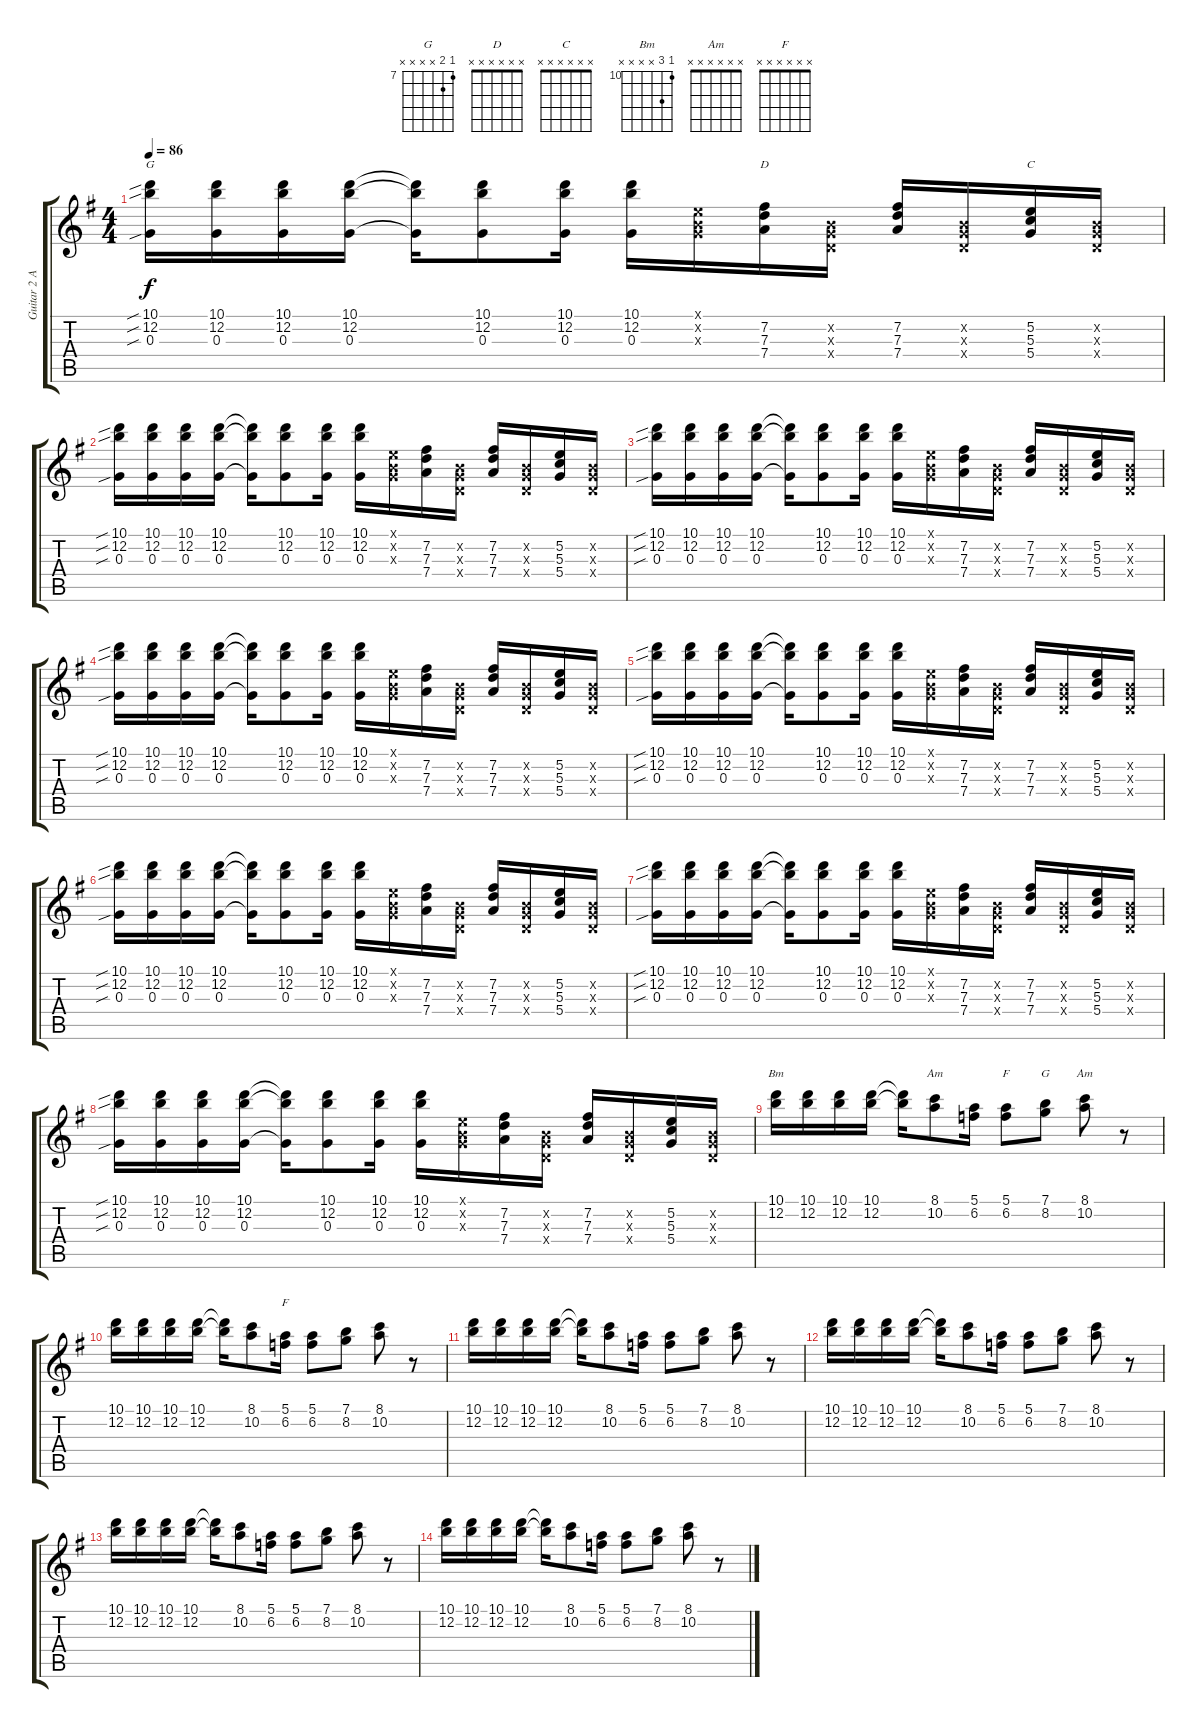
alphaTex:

\track ("Guitar 2 Acoustic" "Guitar 2 A") {instrument acousticguitarsteel}
\staff {score tabs}
\tuning (E4 B3 G3 D3 A2 E2) {hide}
\chord ("G" x x x x x x)
\chord ("D" x x x x x x)
\chord ("C" x x x x x x)
\chord ("Bm" 10 12 x x x x) {firstfret 10}
\chord ("Am" 8 10 x x x x) {firstfret 8}
\chord ("F" 5 6 x x x x) {firstfret 5}
\chord ("G" 7 8 x x x x) {firstfret 7}
\chord ("Am" x x x x x x)
\chord ("F" x x x x x x)
\ts (4 4)
\tempo 86
\clef g2
\ks g
(10.1{sib} 12.2{sib} 0.3{sib}).16{ch "G" dy f} (10.1 12.2 0.3).16 (10.1 12.2 0.3).16 (10.1 12.2 0.3).16 (10.1{t} 12.2{t} 0.3{t}).16 (10.1 12.2 0.3).8 (10.1 12.2 0.3).16 (10.1 12.2 0.3).16 (0.1{x} 0.2{x} 0.3{x}).16 (7.2 7.3 7.4).16{ch "D"} (0.2{x} 0.3{x} 0.4{x}).16 (7.2 7.3 7.4).16 (0.2{x} 0.3{x} 0.4{x}).16 (5.2 5.3 5.4).16{ch "C"} (0.2{x} 0.3{x} 0.4{x}).16 |
(10.1{sib} 12.2{sib} 0.3{sib}).16 (10.1 12.2 0.3).16 (10.1 12.2 0.3).16 (10.1 12.2 0.3).16 (10.1{t} 12.2{t} 0.3{t}).16 (10.1 12.2 0.3).8 (10.1 12.2 0.3).16 (10.1 12.2 0.3).16 (0.1{x} 0.2{x} 0.3{x}).16 (7.2 7.3 7.4).16 (0.2{x} 0.3{x} 0.4{x}).16 (7.2 7.3 7.4).16 (0.2{x} 0.3{x} 0.4{x}).16 (5.2 5.3 5.4).16 (0.2{x} 0.3{x} 0.4{x}).16 |
(10.1{sib} 12.2{sib} 0.3{sib}).16 (10.1 12.2 0.3).16 (10.1 12.2 0.3).16 (10.1 12.2 0.3).16 (10.1{t} 12.2{t} 0.3{t}).16 (10.1 12.2 0.3).8 (10.1 12.2 0.3).16 (10.1 12.2 0.3).16 (0.1{x} 0.2{x} 0.3{x}).16 (7.2 7.3 7.4).16 (0.2{x} 0.3{x} 0.4{x}).16 (7.2 7.3 7.4).16 (0.2{x} 0.3{x} 0.4{x}).16 (5.2 5.3 5.4).16 (0.2{x} 0.3{x} 0.4{x}).16 |
(10.1{sib} 12.2{sib} 0.3{sib}).16 (10.1 12.2 0.3).16 (10.1 12.2 0.3).16 (10.1 12.2 0.3).16 (10.1{t} 12.2{t} 0.3{t}).16 (10.1 12.2 0.3).8 (10.1 12.2 0.3).16 (10.1 12.2 0.3).16 (0.1{x} 0.2{x} 0.3{x}).16 (7.2 7.3 7.4).16 (0.2{x} 0.3{x} 0.4{x}).16 (7.2 7.3 7.4).16 (0.2{x} 0.3{x} 0.4{x}).16 (5.2 5.3 5.4).16 (0.2{x} 0.3{x} 0.4{x}).16 |
(10.1{sib} 12.2{sib} 0.3{sib}).16 (10.1 12.2 0.3).16 (10.1 12.2 0.3).16 (10.1 12.2 0.3).16 (10.1{t} 12.2{t} 0.3{t}).16 (10.1 12.2 0.3).8 (10.1 12.2 0.3).16 (10.1 12.2 0.3).16 (0.1{x} 0.2{x} 0.3{x}).16 (7.2 7.3 7.4).16 (0.2{x} 0.3{x} 0.4{x}).16 (7.2 7.3 7.4).16 (0.2{x} 0.3{x} 0.4{x}).16 (5.2 5.3 5.4).16 (0.2{x} 0.3{x} 0.4{x}).16 |
(10.1{sib} 12.2{sib} 0.3{sib}).16 (10.1 12.2 0.3).16 (10.1 12.2 0.3).16 (10.1 12.2 0.3).16 (10.1{t} 12.2{t} 0.3{t}).16 (10.1 12.2 0.3).8 (10.1 12.2 0.3).16 (10.1 12.2 0.3).16 (0.1{x} 0.2{x} 0.3{x}).16 (7.2 7.3 7.4).16 (0.2{x} 0.3{x} 0.4{x}).16 (7.2 7.3 7.4).16 (0.2{x} 0.3{x} 0.4{x}).16 (5.2 5.3 5.4).16 (0.2{x} 0.3{x} 0.4{x}).16 |
(10.1{sib} 12.2{sib} 0.3{sib}).16 (10.1 12.2 0.3).16 (10.1 12.2 0.3).16 (10.1 12.2 0.3).16 (10.1{t} 12.2{t} 0.3{t}).16 (10.1 12.2 0.3).8 (10.1 12.2 0.3).16 (10.1 12.2 0.3).16 (0.1{x} 0.2{x} 0.3{x}).16 (7.2 7.3 7.4).16 (0.2{x} 0.3{x} 0.4{x}).16 (7.2 7.3 7.4).16 (0.2{x} 0.3{x} 0.4{x}).16 (5.2 5.3 5.4).16 (0.2{x} 0.3{x} 0.4{x}).16 |
(10.1{sib} 12.2{sib} 0.3{sib}).16 (10.1 12.2 0.3).16 (10.1 12.2 0.3).16 (10.1 12.2 0.3).16 (10.1{t} 12.2{t} 0.3{t}).16 (10.1 12.2 0.3).8 (10.1 12.2 0.3).16 (10.1 12.2 0.3).16 (0.1{x} 0.2{x} 0.3{x}).16 (7.2 7.3 7.4).16 (0.2{x} 0.3{x} 0.4{x}).16 (7.2 7.3 7.4).16 (0.2{x} 0.3{x} 0.4{x}).16 (5.2 5.3 5.4).16 (0.2{x} 0.3{x} 0.4{x}).16 |
(10.1 12.2).16{ch "Bm"} (10.1 12.2).16 (10.1 12.2).16 (10.1 12.2).16 (10.1{t} 12.2{t}).16 (8.1 10.2).8{ch "Am"} (5.1 6.2).16 (5.1 6.2).8{ch "F"} (7.1 8.2).8{ch "G"} (8.1 10.2).8{ch "Am"} r.8 |
(10.1 12.2).16 (10.1 12.2).16 (10.1 12.2).16 (10.1 12.2).16 (10.1{t} 12.2{t}).16 (8.1 10.2).8 (5.1 6.2).16{ch "F"} (5.1 6.2).8 (7.1 8.2).8 (8.1 10.2).8 r.8 |
(10.1 12.2).16 (10.1 12.2).16 (10.1 12.2).16 (10.1 12.2).16 (10.1{t} 12.2{t}).16 (8.1 10.2).8 (5.1 6.2).16 (5.1 6.2).8 (7.1 8.2).8 (8.1 10.2).8 r.8 |
(10.1 12.2).16 (10.1 12.2).16 (10.1 12.2).16 (10.1 12.2).16 (10.1{t} 12.2{t}).16 (8.1 10.2).8 (5.1 6.2).16 (5.1 6.2).8 (7.1 8.2).8 (8.1 10.2).8 r.8 |
(10.1 12.2).16 (10.1 12.2).16 (10.1 12.2).16 (10.1 12.2).16 (10.1{t} 12.2{t}).16 (8.1 10.2).8 (5.1 6.2).16 (5.1 6.2).8 (7.1 8.2).8 (8.1 10.2).8 r.8 |
(10.1 12.2).16 (10.1 12.2).16 (10.1 12.2).16 (10.1 12.2).16 (10.1{t} 12.2{t}).16 (8.1 10.2).8 (5.1 6.2).16 (5.1 6.2).8 (7.1 8.2).8 (8.1 10.2).8 r.8
